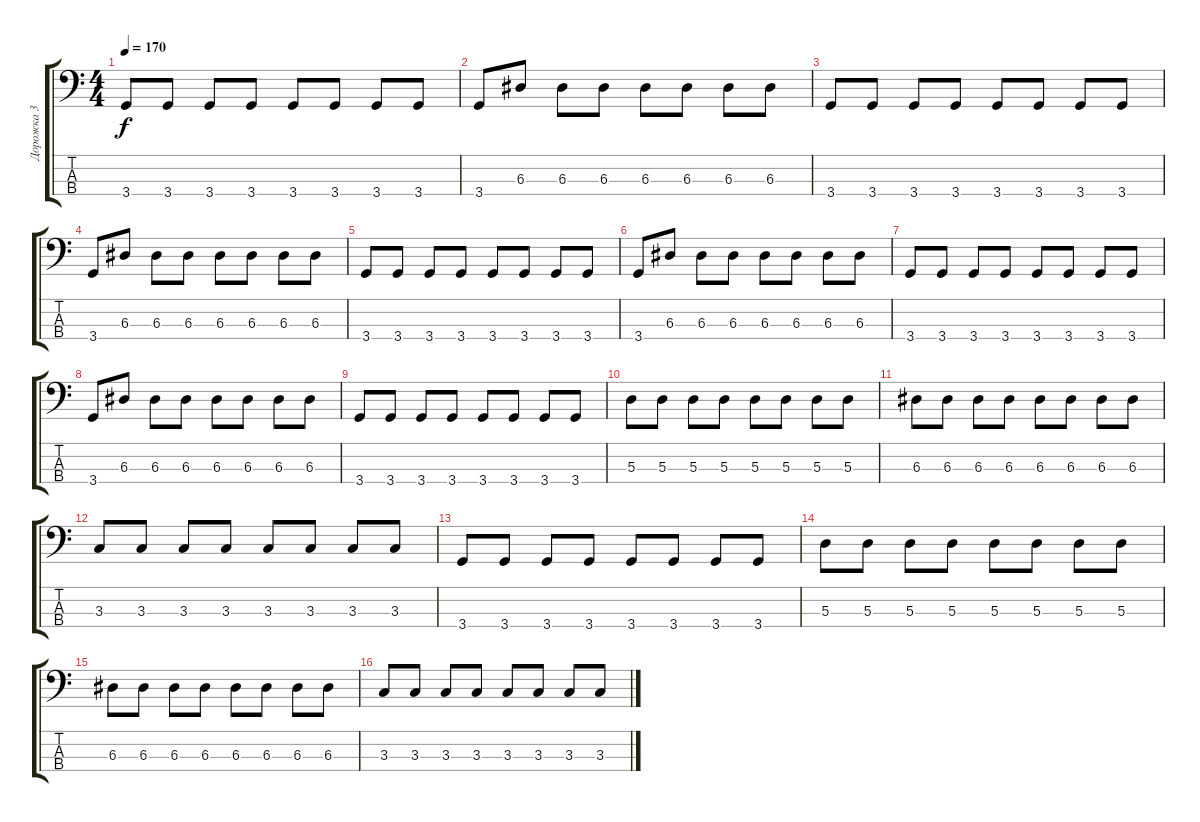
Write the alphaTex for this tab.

\track ("Дорожка 3" "Дорожка 3") {instrument electricbasspick}
\staff {score tabs}
\tuning (G2 D2 A1 E1) {hide}
\ts (4 4)
\tempo 170
\clef f4
\ks c
3.4.8{dy f} 3.4.8 3.4.8 3.4.8 3.4.8 3.4.8 3.4.8 3.4.8 |
3.4.8 6.3.8 6.3.8 6.3.8 6.3.8 6.3.8 6.3.8 6.3.8 |
3.4.8 3.4.8 3.4.8 3.4.8 3.4.8 3.4.8 3.4.8 3.4.8 |
3.4.8 6.3.8 6.3.8 6.3.8 6.3.8 6.3.8 6.3.8 6.3.8 |
3.4.8 3.4.8 3.4.8 3.4.8 3.4.8 3.4.8 3.4.8 3.4.8 |
3.4.8 6.3.8 6.3.8 6.3.8 6.3.8 6.3.8 6.3.8 6.3.8 |
3.4.8 3.4.8 3.4.8 3.4.8 3.4.8 3.4.8 3.4.8 3.4.8 |
3.4.8 6.3.8 6.3.8 6.3.8 6.3.8 6.3.8 6.3.8 6.3.8 |
3.4.8 3.4.8 3.4.8 3.4.8 3.4.8 3.4.8 3.4.8 3.4.8 |
5.3.8 5.3.8 5.3.8 5.3.8 5.3.8 5.3.8 5.3.8 5.3.8 |
6.3.8 6.3.8 6.3.8 6.3.8 6.3.8 6.3.8 6.3.8 6.3.8 |
3.3.8 3.3.8 3.3.8 3.3.8 3.3.8 3.3.8 3.3.8 3.3.8 |
3.4.8 3.4.8 3.4.8 3.4.8 3.4.8 3.4.8 3.4.8 3.4.8 |
5.3.8 5.3.8 5.3.8 5.3.8 5.3.8 5.3.8 5.3.8 5.3.8 |
6.3.8 6.3.8 6.3.8 6.3.8 6.3.8 6.3.8 6.3.8 6.3.8 |
3.3.8 3.3.8 3.3.8 3.3.8 3.3.8 3.3.8 3.3.8 3.3.8
